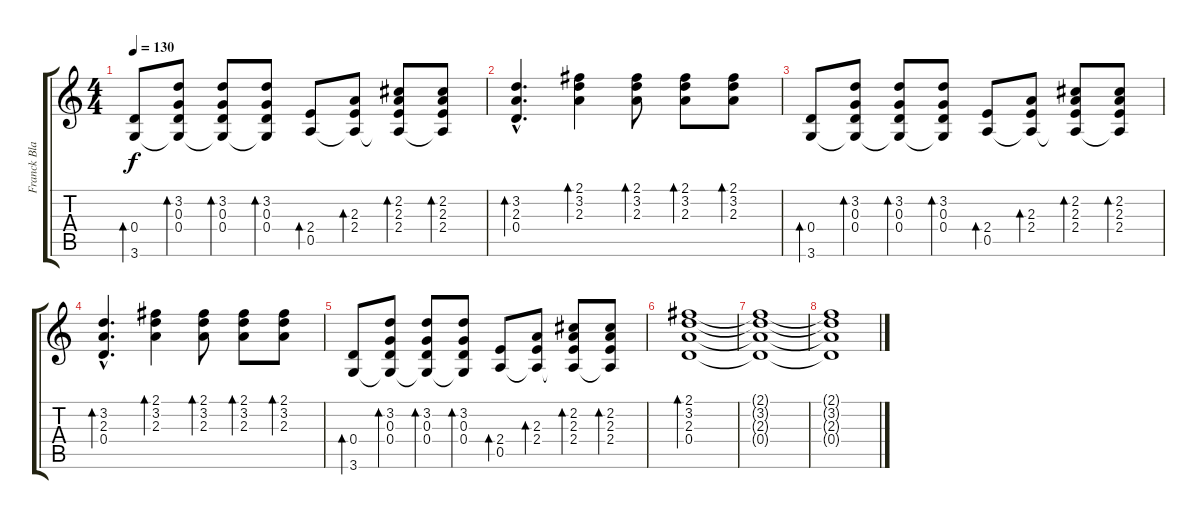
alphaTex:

\track ("Franck Black" "Franck Bla") {instrument acousticguitarsteel}
\staff {score tabs}
\tuning (E4 B3 G3 D3 A2 E2) {hide}
\ts (4 4)
\tempo 130
\clef g2
\ks c
(0.4 3.6).8{bd 60 dy f} (3.2 0.3 0.4 3.6{t}).8{bd 60} (3.2 0.3 0.4 3.6{t}).8{bd 60} (3.2 0.3 0.4 3.6{t}).8{bd 60} (2.4 0.5).8{bd 60} (2.3 2.4 0.5{t}).8{bd 60} (2.2 2.3 2.4 0.5{t}).8{bd 60} (2.2 2.3 2.4 0.5{t}).8{bd 60} |
(3.2{hac} 2.3{hac} 0.4{hac}).4{d bd 60} (2.1 3.2 2.3).4{bd 60} (2.1 3.2 2.3).8{bd 60} (2.1 3.2 2.3).8{bd 60} (2.1 3.2 2.3).8{bd 60} |
(0.4 3.6).8{bd 60} (3.2 0.3 0.4 3.6{t}).8{bd 60} (3.2 0.3 0.4 3.6{t}).8{bd 60} (3.2 0.3 0.4 3.6{t}).8{bd 60} (2.4 0.5).8{bd 60} (2.3 2.4 0.5{t}).8{bd 60} (2.2 2.3 2.4 0.5{t}).8{bd 60} (2.2 2.3 2.4 0.5{t}).8{bd 60} |
(3.2{hac} 2.3{hac} 0.4{hac}).4{d bd 60} (2.1 3.2 2.3).4{bd 60} (2.1 3.2 2.3).8{bd 60} (2.1 3.2 2.3).8{bd 60} (2.1 3.2 2.3).8{bd 60} |
(0.4 3.6).8{bd 60} (3.2 0.3 0.4 3.6{t}).8{bd 60} (3.2 0.3 0.4 3.6{t}).8{bd 60} (3.2 0.3 0.4 3.6{t}).8{bd 60} (2.4 0.5).8{bd 60} (2.3 2.4 0.5{t}).8{bd 60} (2.2 2.3 2.4 0.5{t}).8{bd 60} (2.2 2.3 2.4 0.5{t}).8{bd 60} |
(2.1 3.2 2.3 0.4).1{bd 60} |
(2.1{t} 3.2{t} 2.3{t} 0.4{t}).1 |
(2.1{t} 3.2{t} 2.3{t} 0.4{t}).1
